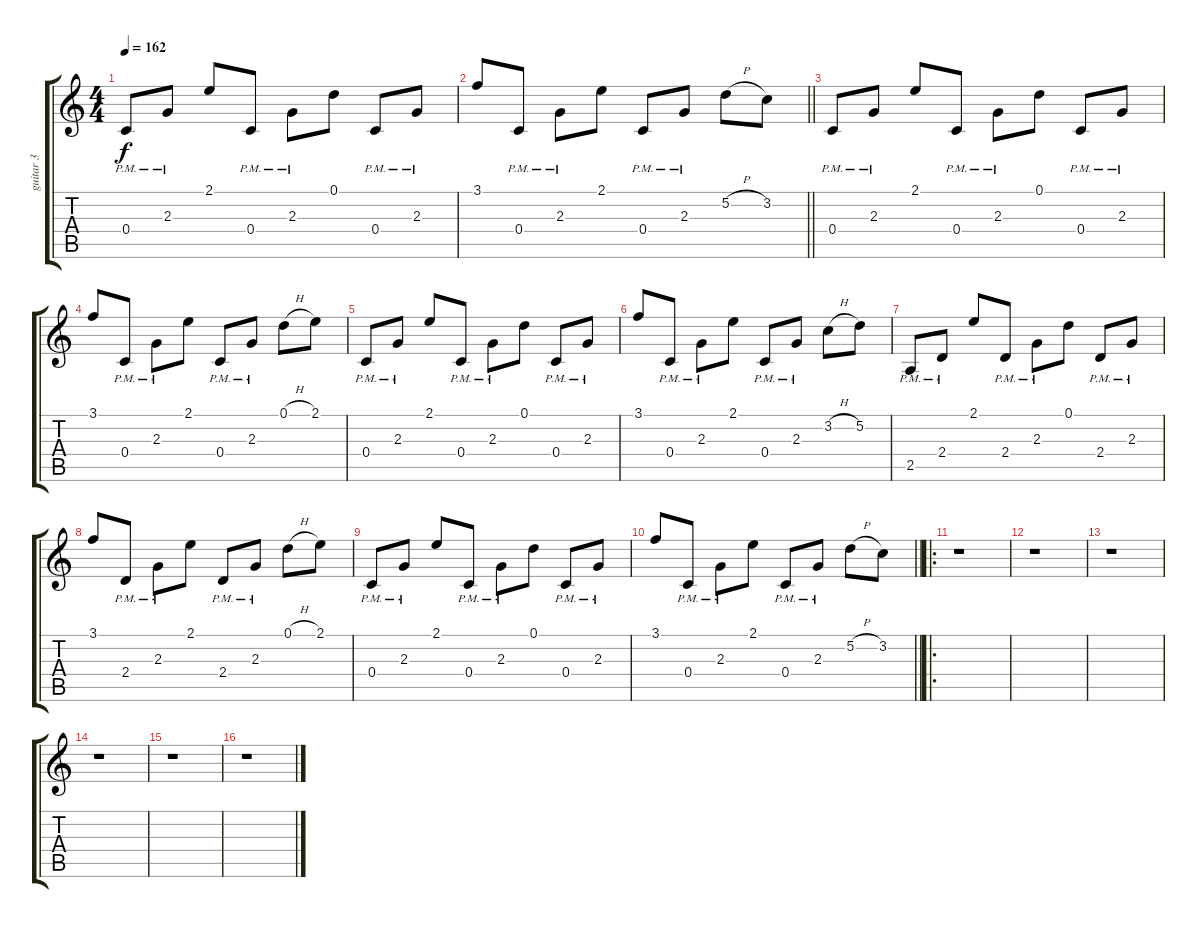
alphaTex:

\track ("guitar 3" "guitar 3") {instrument distortionguitar}
\staff {score tabs}
\tuning (D4 A3 F3 C3 G2 C2) {hide}
\ts (4 4)
\tempo 162
\clef g2
\ks c
0.4{pm}.8{dy f} 2.3{pm}.8 2.1.8 0.4{pm}.8 2.3{pm}.8 0.1.8 0.4{pm}.8 2.3{pm}.8 |
\barLineRight lightlight
3.1.8 0.4{pm}.8 2.3{pm}.8 2.1.8 0.4{pm}.8 2.3{pm}.8 5.2{h}.8 3.2.8 |
0.4{pm}.8 2.3{pm}.8 2.1.8 0.4{pm}.8 2.3{pm}.8 0.1.8 0.4{pm}.8 2.3{pm}.8 |
3.1.8 0.4{pm}.8 2.3{pm}.8 2.1.8 0.4{pm}.8 2.3{pm}.8 0.1{h}.8 2.1.8 |
0.4{pm}.8 2.3{pm}.8 2.1.8 0.4{pm}.8 2.3{pm}.8 0.1.8 0.4{pm}.8 2.3{pm}.8 |
3.1.8 0.4{pm}.8 2.3{pm}.8 2.1.8 0.4{pm}.8 2.3{pm}.8 3.2{h}.8 5.2.8 |
2.5{pm}.8 2.4{pm}.8 2.1.8 2.4{pm}.8 2.3{pm}.8 0.1.8 2.4{pm}.8 2.3{pm}.8 |
3.1.8 2.4{pm}.8 2.3{pm}.8 2.1.8 2.4{pm}.8 2.3{pm}.8 0.1{h}.8 2.1.8 |
0.4{pm}.8 2.3{pm}.8 2.1.8 0.4{pm}.8 2.3{pm}.8 0.1.8 0.4{pm}.8 2.3{pm}.8 |
\barLineRight lightlight
3.1.8 0.4{pm}.8 2.3{pm}.8 2.1.8 0.4{pm}.8 2.3{pm}.8 5.2{h}.8 3.2.8 |
\ro
r.1 |
r.1 |
r.1 |
r.1 |
r.1 |
r.1
